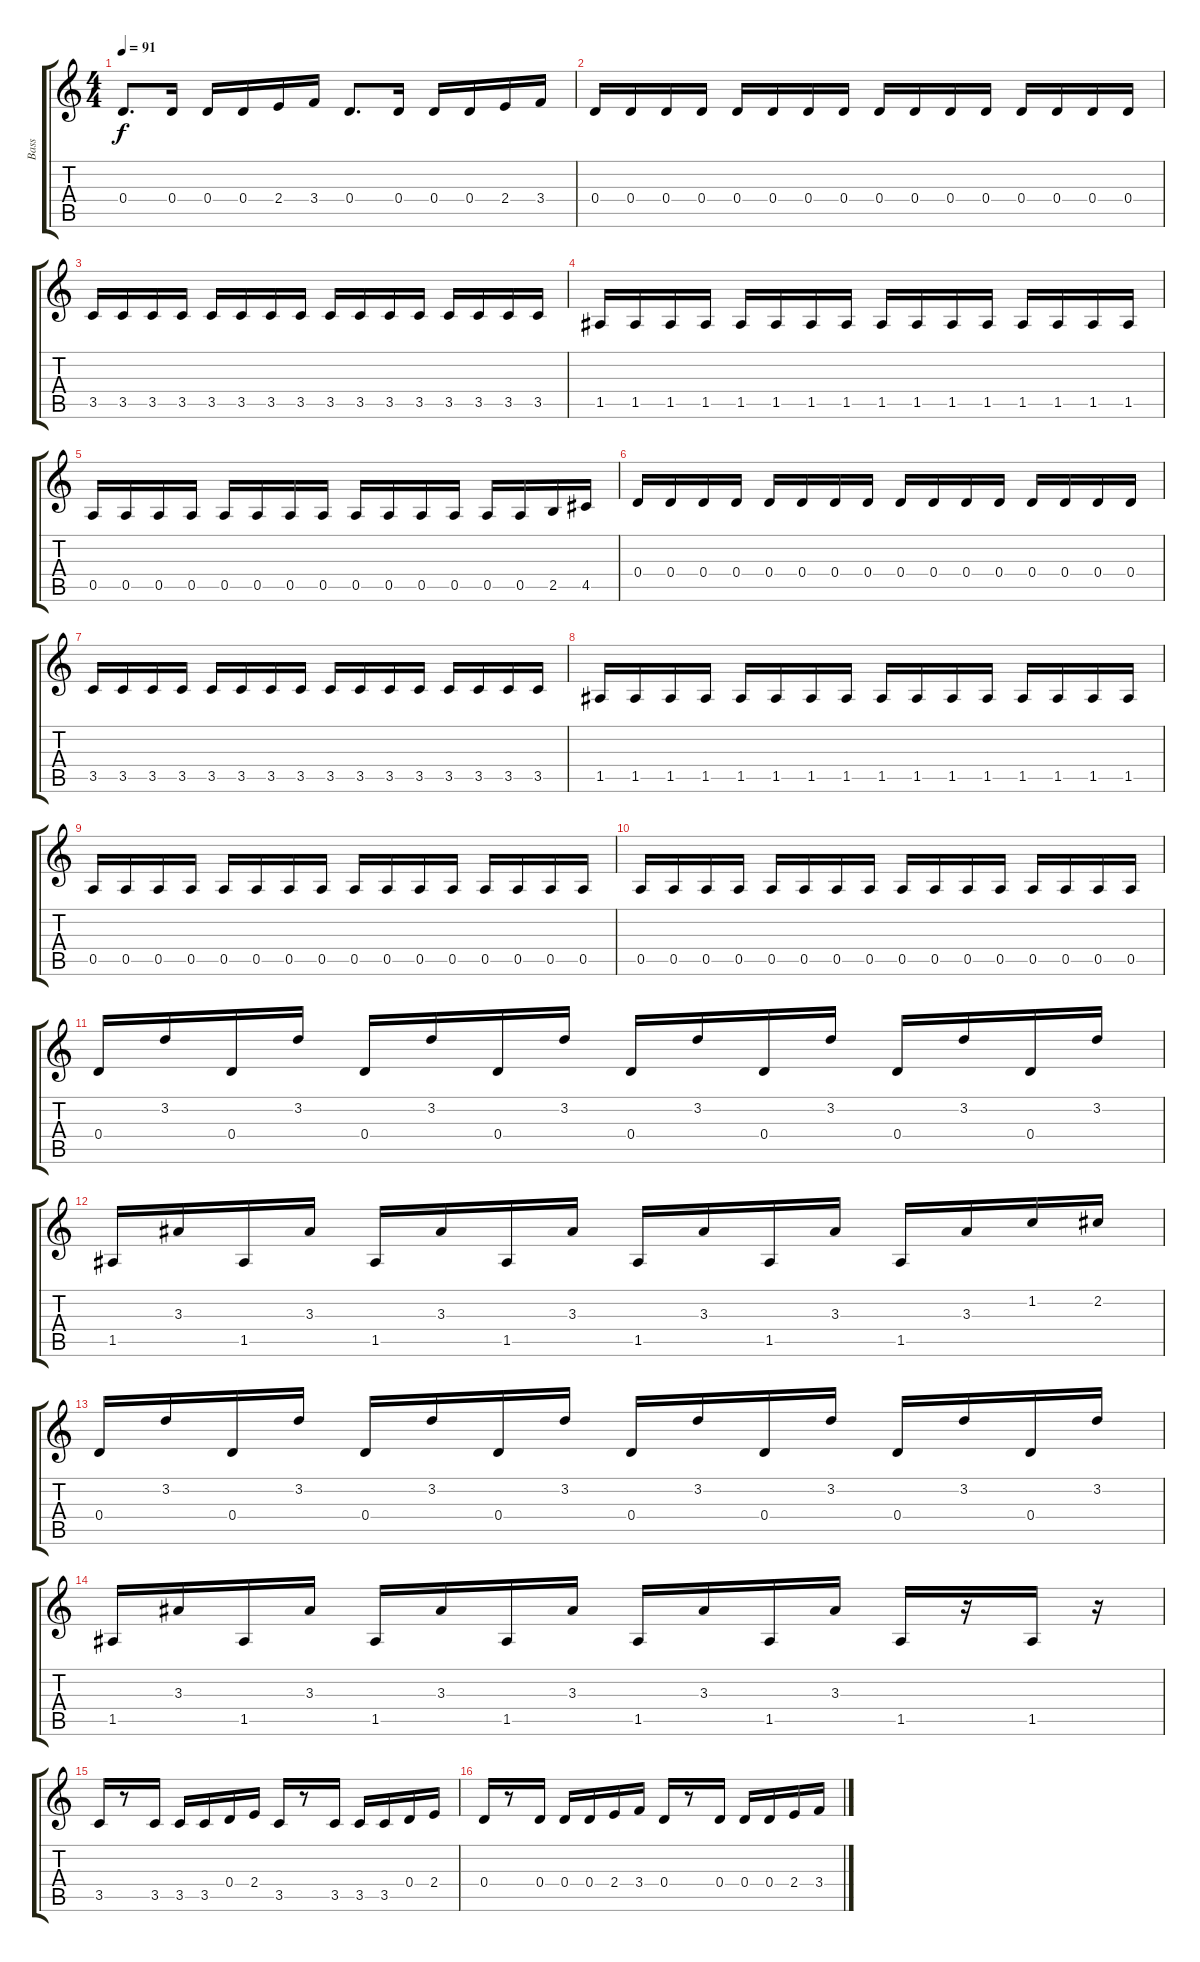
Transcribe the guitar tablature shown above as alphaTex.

\track ("Bass" "Bass") {instrument acousticbass}
\staff {score tabs}
\tuning (E4 B3 G3 D3 A2 E2) {hide}
\ts (4 4)
\tempo 91
\clef g2
\ks c
0.4.8{d dy f} 0.4.16 0.4.16 0.4.16 2.4.16 3.4.16 0.4.8{d} 0.4.16 0.4.16 0.4.16 2.4.16 3.4.16 |
0.4.16 0.4.16 0.4.16 0.4.16 0.4.16 0.4.16 0.4.16 0.4.16 0.4.16 0.4.16 0.4.16 0.4.16 0.4.16 0.4.16 0.4.16 0.4.16 |
3.5.16 3.5.16 3.5.16 3.5.16 3.5.16 3.5.16 3.5.16 3.5.16 3.5.16 3.5.16 3.5.16 3.5.16 3.5.16 3.5.16 3.5.16 3.5.16 |
1.5.16 1.5.16 1.5.16 1.5.16 1.5.16 1.5.16 1.5.16 1.5.16 1.5.16 1.5.16 1.5.16 1.5.16 1.5.16 1.5.16 1.5.16 1.5.16 |
0.5.16 0.5.16 0.5.16 0.5.16 0.5.16 0.5.16 0.5.16 0.5.16 0.5.16 0.5.16 0.5.16 0.5.16 0.5.16 0.5.16 2.5.16 4.5.16 |
0.4.16 0.4.16 0.4.16 0.4.16 0.4.16 0.4.16 0.4.16 0.4.16 0.4.16 0.4.16 0.4.16 0.4.16 0.4.16 0.4.16 0.4.16 0.4.16 |
3.5.16 3.5.16 3.5.16 3.5.16 3.5.16 3.5.16 3.5.16 3.5.16 3.5.16 3.5.16 3.5.16 3.5.16 3.5.16 3.5.16 3.5.16 3.5.16 |
1.5.16 1.5.16 1.5.16 1.5.16 1.5.16 1.5.16 1.5.16 1.5.16 1.5.16 1.5.16 1.5.16 1.5.16 1.5.16 1.5.16 1.5.16 1.5.16 |
0.5.16 0.5.16 0.5.16 0.5.16 0.5.16 0.5.16 0.5.16 0.5.16 0.5.16 0.5.16 0.5.16 0.5.16 0.5.16 0.5.16 0.5.16 0.5.16 |
0.5.16 0.5.16 0.5.16 0.5.16 0.5.16 0.5.16 0.5.16 0.5.16 0.5.16 0.5.16 0.5.16 0.5.16 0.5.16 0.5.16 0.5.16 0.5.16 |
0.4.16 3.2.16 0.4.16 3.2.16 0.4.16 3.2.16 0.4.16 3.2.16 0.4.16 3.2.16 0.4.16 3.2.16 0.4.16 3.2.16 0.4.16 3.2.16 |
1.5.16 3.3.16 1.5.16 3.3.16 1.5.16 3.3.16 1.5.16 3.3.16 1.5.16 3.3.16 1.5.16 3.3.16 1.5.16 3.3.16 1.2.16 2.2.16 |
0.4.16 3.2.16 0.4.16 3.2.16 0.4.16 3.2.16 0.4.16 3.2.16 0.4.16 3.2.16 0.4.16 3.2.16 0.4.16 3.2.16 0.4.16 3.2.16 |
1.5.16 3.3.16 1.5.16 3.3.16 1.5.16 3.3.16 1.5.16 3.3.16 1.5.16 3.3.16 1.5.16 3.3.16 1.5.16 r.16 1.5.16 r.16 |
3.5.16 r.8 3.5.16 3.5.16 3.5.16 0.4.16 2.4.16 3.5.16 r.8 3.5.16 3.5.16 3.5.16 0.4.16 2.4.16 |
0.4.16 r.8 0.4.16 0.4.16 0.4.16 2.4.16 3.4.16 0.4.16 r.8 0.4.16 0.4.16 0.4.16 2.4.16 3.4.16
